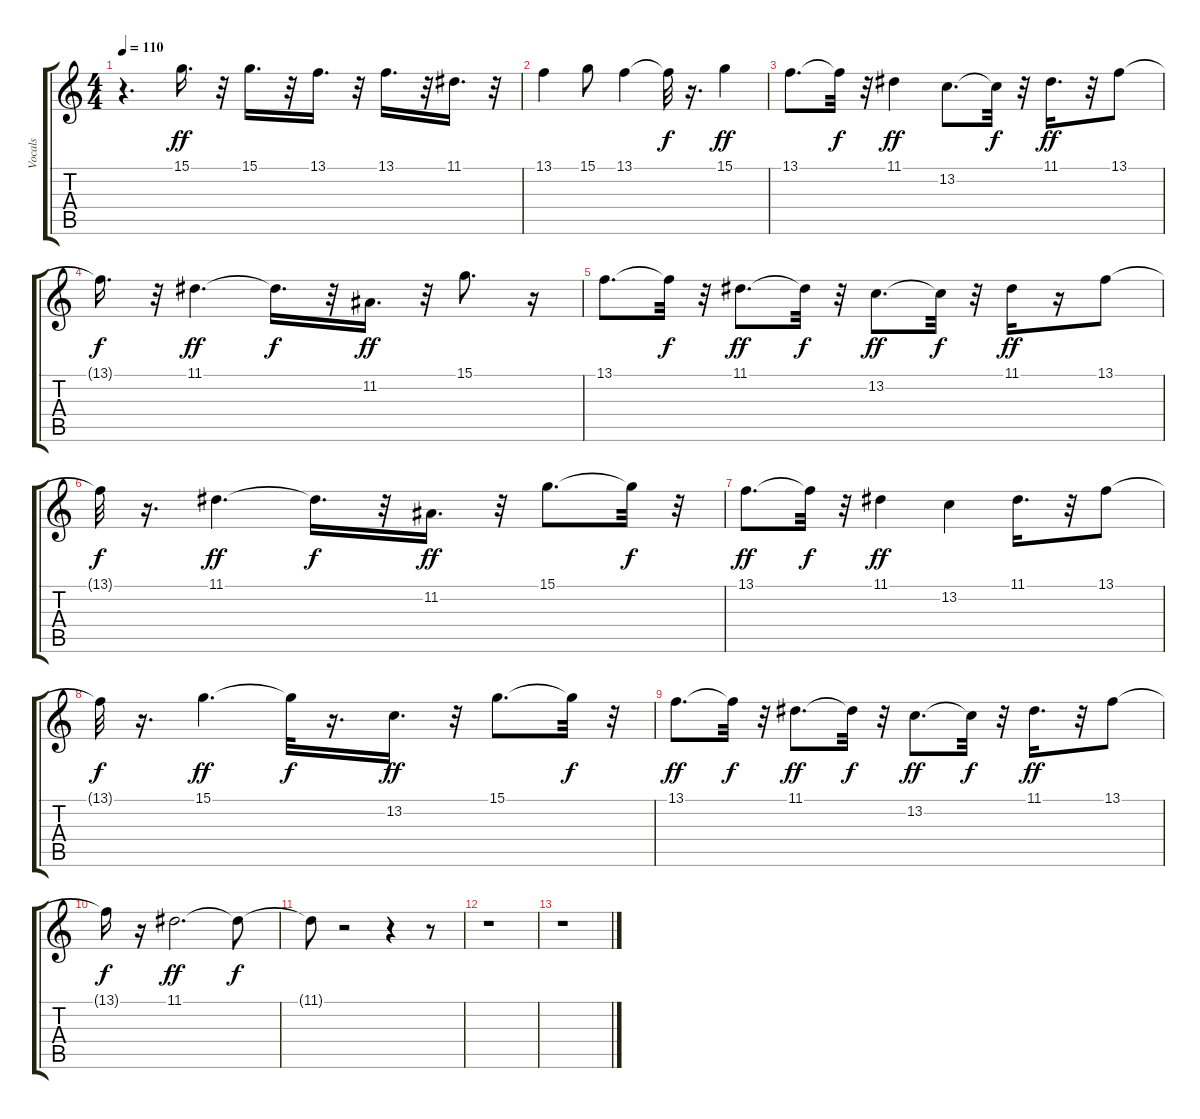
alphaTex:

\track ("Vocals" "Vocals") {instrument flute}
\staff {score tabs}
\tuning (E4 B3 G3 D3 A2 E2) {hide}
\ts (4 4)
\tempo 110
\clef g2
\ks c
r.4{d dy ff} 15.1.16{d} r.32 15.1.16{d} r.32 13.1.16{d} r.32 13.1.16{d} r.32 11.1.16{d} r.32 |
13.1.4 15.1.8 13.1.4 13.1{t}.32{dy f} r.16{d} 15.1.4{dy ff} |
13.1.8{d} 13.1{t}.32{dy f} r.32 11.1.4{dy ff} 13.2.8{d} 13.2{t}.32{dy f} r.32 11.1.16{d dy ff} r.32 13.1.8 |
13.1{t}.16{d dy f} r.32 11.1.4{d dy ff} 11.1{t}.16{d dy f} r.32 11.2.16{d dy ff} r.32 15.1.8{d} r.16 |
13.1.8{d} 13.1{t}.32{dy f} r.32 11.1.8{d dy ff} 11.1{t}.32{dy f} r.32 13.2.8{d dy ff} 13.2{t}.32{dy f} r.32 11.1.16{dy ff} r.16 13.1.8 |
13.1{t}.32{dy f} r.16{d} 11.1.4{d dy ff} 11.1{t}.16{d dy f} r.32 11.2.16{d dy ff} r.32 15.1.8{d} 15.1{t}.32{dy f} r.32 |
13.1.8{d dy ff} 13.1{t}.32{dy f} r.32 11.1.4{dy ff} 13.2.4 11.1.16{d} r.32 13.1.8 |
13.1{t}.32{dy f} r.16{d} 15.1.4{d dy ff} 15.1{t}.32{dy f} r.16{d} 13.2.16{d dy ff} r.32 15.1.8{d} 15.1{t}.32{dy f} r.32 |
13.1.8{d dy ff} 13.1{t}.32{dy f} r.32 11.1.8{d dy ff} 11.1{t}.32{dy f} r.32 13.2.8{d dy ff} 13.2{t}.32{dy f} r.32 11.1.16{d dy ff} r.32 13.1.8 |
13.1{t}.16{dy f} r.16 11.1.2{d dy ff} 11.1{t}.8{dy f} |
11.1{t}.8 r.2 r.4 r.8 |
r.1 |
r.1
